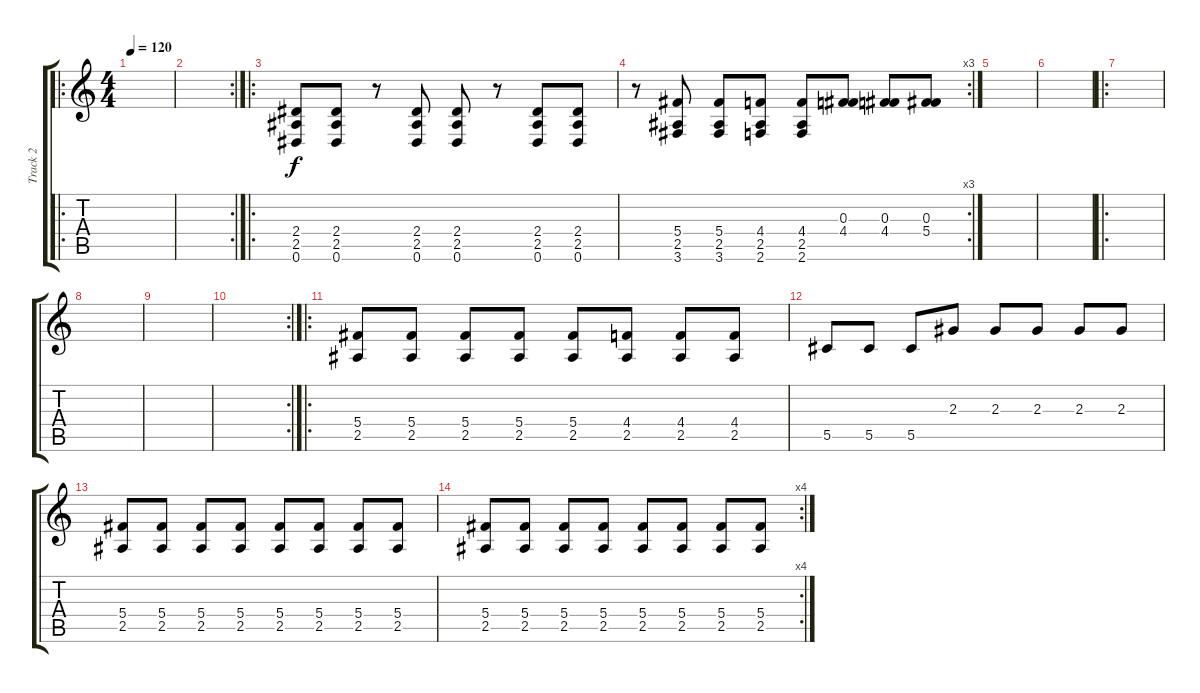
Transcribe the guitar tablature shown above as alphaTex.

\track ("Track 2" "Track 2") {instrument distortionguitar}
\staff {score tabs}
\tuning (Eb4 Bb3 Gb3 Db3 Ab2 Eb2) {hide}
\ro
\ts (4 4)
\tempo 120
\clef g2
\ks c
|
\rc 2
|
\ro
(2.4 2.5 0.6).8{instrument distortionguitar} (2.4 2.5 0.6).8 r.8 (2.4 2.5 0.6).8 (2.4 2.5 0.6).8 r.8 (2.4 2.5 0.6).8 (2.4 2.5 0.6).8 |
\rc 3
r.8 (5.4 2.5 3.6).8 (5.4 2.5 3.6).8 (4.4 2.5 2.6).8 (4.4 2.5 2.6).8 (0.3 4.4).8 (0.3 4.4).8 (0.3 5.4).8 |
|
|
\ro
|
|
|
\rc 2
|
\ro
(5.4 2.5).8{instrument electricguitarclean} (5.4 2.5).8 (5.4 2.5).8 (5.4 2.5).8 (5.4 2.5).8 (4.4 2.5).8 (4.4 2.5).8 (4.4 2.5).8 |
5.5.8 5.5.8 5.5.8 2.3.8 2.3.8 2.3.8 2.3.8 2.3.8 |
(5.4 2.5).8 (5.4 2.5).8 (5.4 2.5).8 (5.4 2.5).8 (5.4 2.5).8 (5.4 2.5).8 (5.4 2.5).8 (5.4 2.5).8 |
\rc 4
(5.4 2.5).8 (5.4 2.5).8 (5.4 2.5).8 (5.4 2.5).8 (5.4 2.5).8 (5.4 2.5).8 (5.4 2.5).8 (5.4 2.5).8
